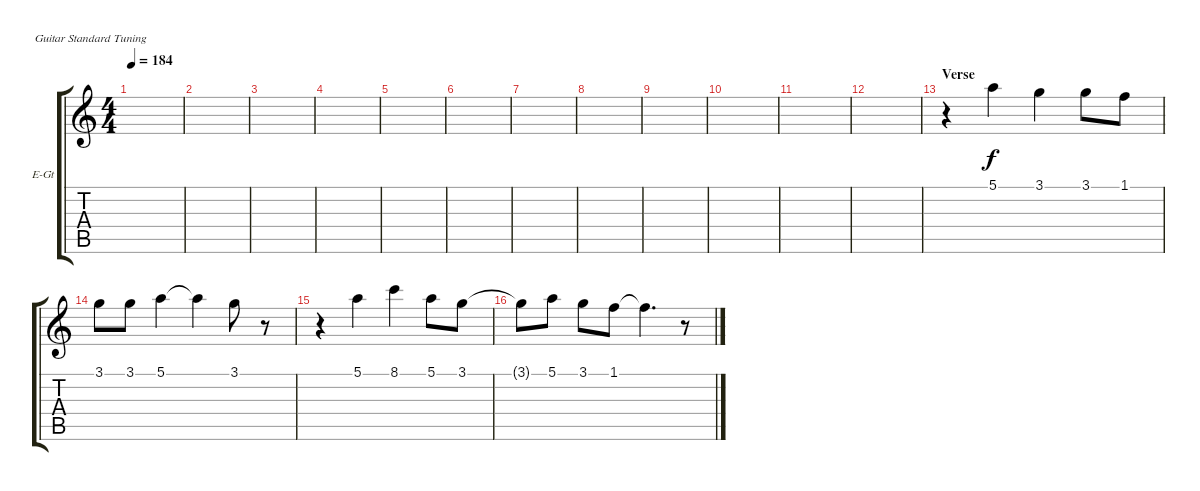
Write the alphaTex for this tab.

\defaultSystemsLayout 4
\bracketExtendMode groupsimilarinstruments
\firstSystemTrackNameOrientation horizontal
\otherSystemsTrackNameOrientation horizontal
\track ("M.Shadows (Voice)" "E-Gt") {instrument electricguitarclean}
\staff {score tabs}
\tuning (E4 B3 G3 D3 A2 E2)
\ts (4 4)
\tempo 184
\clef g2
\scale
0.333333
\ks c
|
\scale
0.333333 |
\scale
0.333333 |
\scale
0.333333 |
\scale
0.333333 |
\scale
0.333333 |
\scale
0.333333 |
\scale
0.333333 |
\scale
0.333333 |
\scale
0.333333 |
\scale
0.333333 |
\scale
0.333333 |
\section ("" "Verse")
\scale
0.333333 r.4 5.1.4 3.1.4 3.1.8 1.1.8 |
\scale
0.333333 3.1.8 3.1.8 5.1.4 5.1{t}.4 3.1.8 r.8 |
\scale
0.333333 r.4 5.1.4 8.1.4 5.1.8 3.1.8 |
\scale
0.333333 3.1{t}.8 5.1.8 3.1.8 1.1.8 1.1{t}.4{d} r.8
